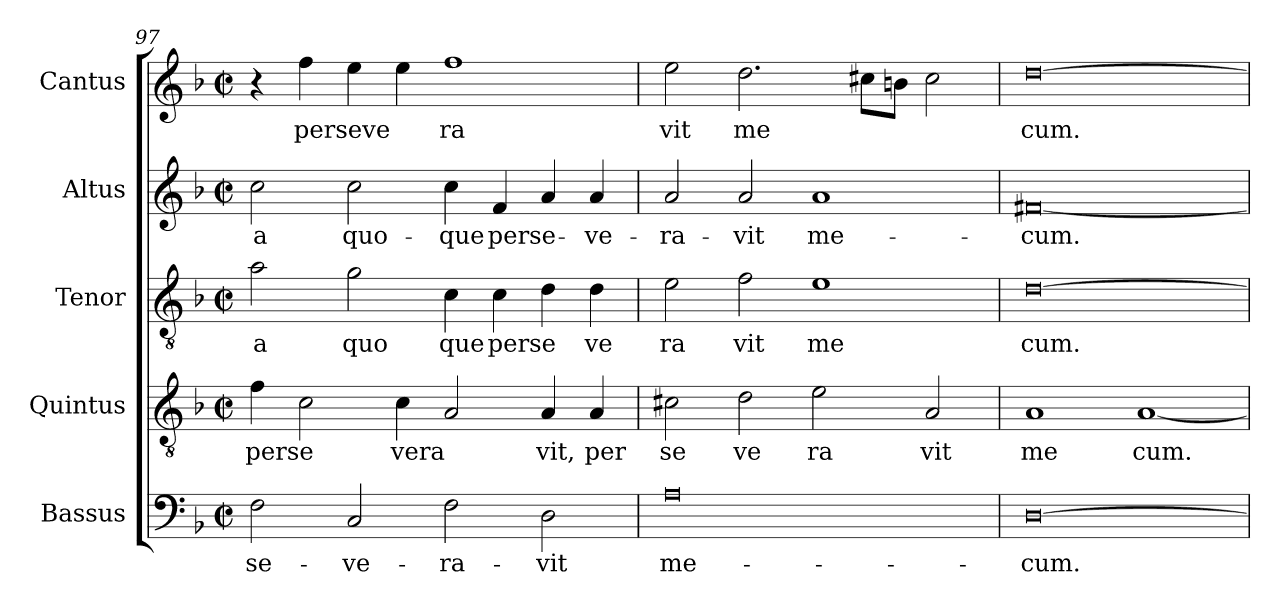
**kern	**text	**kern	**text	**kern	**text	**kern	**text	**kern	**text
*part5	*part5	*part4	*part4	*part3	*part3	*part2	*part2	*part1	*part1
*staff5	*staff5	*staff4	*staff4	*staff3	*staff3	*staff2	*staff2	*staff1	*staff1
*I"Bassus	*	*I"Quintus	*	*I"Tenor	*	*I"Altus	*	*I"Cantus	*
*clefF4	*	*clefGv2	*	*clefGv2	*	*clefG2	*	*clefG2	*
*k[b-]	*	*k[b-]	*	*k[b-]	*	*k[b-]	*	*k[b-]	*
*F:	*	*F:	*	*F:	*	*F:	*	*F:	*
*M2/2	*	*M2/2	*	*M2/2	*	*M2/2	*	*M2/2	*
*met(c|)	*	*met(c|)	*	*met(c|)	*	*met(c|)	*	*met(c|)	*
=97	=97	=97	=97	=97	=97	=97	=97	=97	=97
!	!LO:LY:b:cj	!	!LO:LY:b:cj	!	!LO:LY:b:cj	!	!LO:LY:b:cj	!	!
2F\	-se-	4f\	perse	2a\	a	2cc\	-a	4r	.
!	!	!	!	!	!	!	!	!	!LO:LY:b
.	.	2c\	.	.	.	.	.	4ff\	perseve
!	!LO:LY:b:cj	!	!	!	!LO:LY:b:cj	!	!LO:LY:b:cj	!	!
2C/	-ve-	.	.	2g\	quo	2cc\	quo-	4ee\	.
!	!	!	!LO:LY:b:cj	!	!	!	!	!	!
.	.	4c\	vera	.	.	.	.	4ee\	.
!	!LO:LY:b:cj	!	!	!	!LO:LY:b:cj	!	!LO:LY:b:cj	!	!LO:LY:b:cj
2F\	-ra-	2A/	.	4c\	que	4cc\	-que	1ff	ra
!	!	!	!	!	!LO:LY:b:cj	!	!LO:LY:b:cj	!	!
.	.	.	.	4c\	perse	4f/	perse-	.	.
!	!LO:LY:b:cj	!	!LO:LY:b:cj	!	!	!	!	!	!
2D\	-vit	4A/	vit,	4d\	.	4a/	.	.	.
!	!	!	!LO:LY:b:cj	!	!LO:LY:b:cj	!	!LO:LY:b:cj	!	!
.	.	4A/	per	4d\	ve	4a/	-ve-	.	.
=98	=98	=98	=98	=98	=98	=98	=98	=98	=98
!	!LO:LY:b:cj	!	!LO:LY:b:cj	!	!LO:LY:b:cj	!	!LO:LY:b:cj	!	!LO:LY:b:cj
0A	me-	2c#X\	se	2e\	ra	2a/	-ra-	2ee\	vit
!	!	!	!LO:LY:b:cj	!	!LO:LY:b:cj	!	!LO:LY:b:cj	!	!LO:LY:b
.	.	2d\	ve	2f\	vit	2a/	-vit	2.dd\	me
!	!	!	!LO:LY:b:cj	!	!LO:LY:b:cj	!	!LO:LY:b:cj	!	!
.	.	2e\	ra	1e	me	1a	me-	.	.
.	.	.	.	.	.	.	.	8cc#\L	.
.	.	.	.	.	.	.	.	8b\J	.
!	!	!	!LO:LY:b:cj	!	!	!	!	!	!
.	.	2A/	vit	.	.	.	.	2cc#\	.
=99	=99	=99	=99	=99	=99	=99	=99	=99	=99
!	!LO:LY:b	!	!LO:LY:b:cj	!	!LO:LY:b	!	!LO:LY:b	!	!LO:LY:b
[>0D	-cum.	1A	me	[>0d	cum.	[<0f#X	-cum.	[>0dd	cum.
!	!	!	!LO:LY:b	!	!	!	!	!	!
.	.	[<1A	cum.	.	.	.	.	.	.
=	=	=	=	=	=	=	=	=	=
*-	*-	*-	*-	*-	*-	*-	*-	*-	*-
